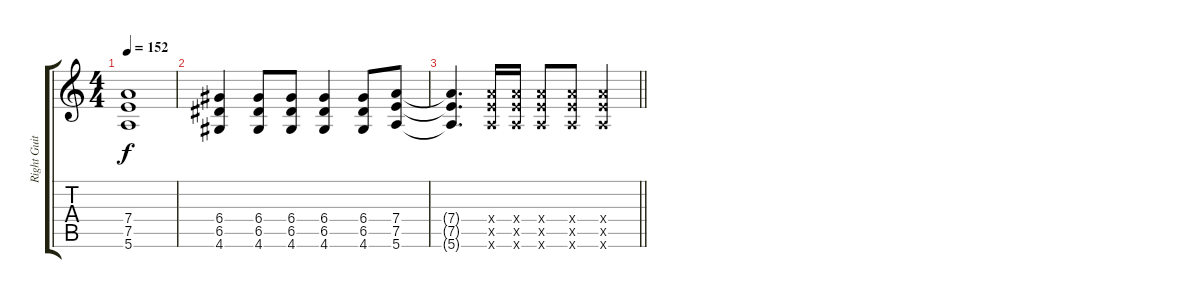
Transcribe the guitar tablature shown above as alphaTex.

\track ("Right Guitar" "Right Guit") {instrument electricguitarclean}
\staff {score tabs}
\tuning (E4 B3 G3 D3 A2 E2) {hide}
\ts (4 4)
\tempo 152
\clef g2
\ks c
(7.4{t} 7.5{t} 5.6{t}).1{dy f} |
(6.4 6.5 4.6).4 (6.4 6.5 4.6).8 (6.4 6.5 4.6).8 (6.4 6.5 4.6).4 (6.4 6.5 4.6).8 (7.4 7.5 5.6).8 |
\barLineRight lightlight
(7.4{t} 7.5{t} 5.6{t}).4{d} (7.4{x} 7.5{x} 5.6{x}).16 (7.4{x} 7.5{x} 5.6{x}).16 (7.4{x} 7.5{x} 5.6{x}).8 (7.4{x} 7.5{x} 5.6{x}).8 (7.4{x} 7.5{x} 5.6{x}).4
